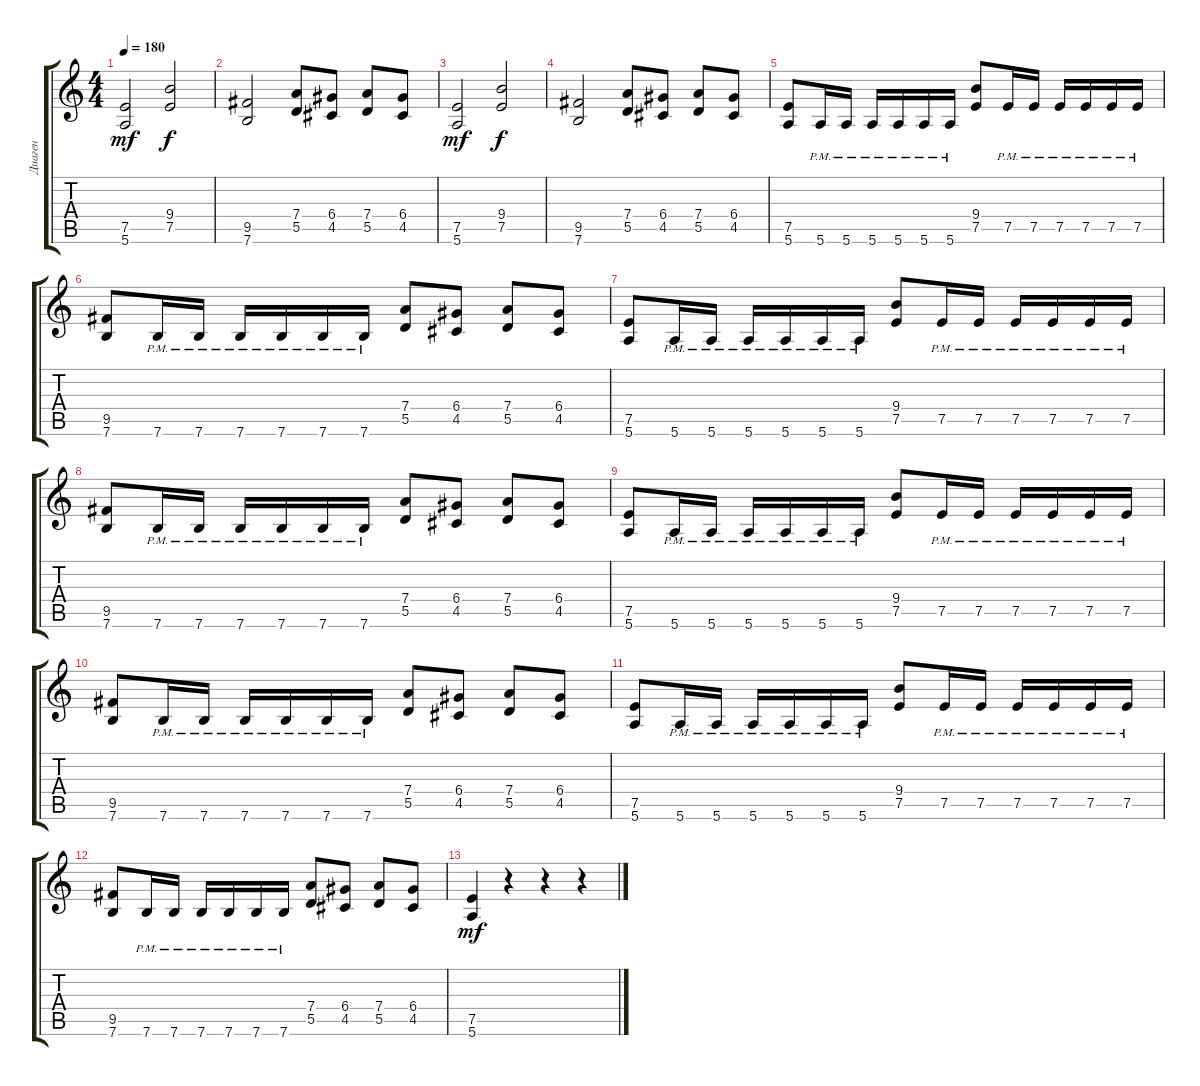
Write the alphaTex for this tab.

\track ("Диаген" "Диаген") {instrument distortionguitar}
\staff {score tabs}
\tuning (E4 B3 G3 D3 A2 E2) {hide}
\ts (4 4)
\tempo 180
\clef g2
\ks c
(7.5 5.6).2{dy mf} (9.4 7.5).2{dy f} |
(9.5 7.6).2 (7.4 5.5).8 (6.4 4.5).8 (7.4 5.5).8 (6.4 4.5).8 |
(7.5 5.6).2{dy mf} (9.4 7.5).2{dy f} |
(9.5 7.6).2 (7.4 5.5).8 (6.4 4.5).8 (7.4 5.5).8 (6.4 4.5).8 |
(7.5 5.6).8 5.6{pm}.16 5.6{pm}.16 5.6{pm}.16 5.6{pm}.16 5.6{pm}.16 5.6{pm}.16 (9.4 7.5).8 7.5{pm}.16 7.5{pm}.16 7.5{pm}.16 7.5{pm}.16 7.5{pm}.16 7.5{pm}.16 |
(9.5 7.6).8 7.6{pm}.16 7.6{pm}.16 7.6{pm}.16 7.6{pm}.16 7.6{pm}.16 7.6{pm}.16 (7.4 5.5).8 (6.4 4.5).8 (7.4 5.5).8 (6.4 4.5).8 |
(7.5 5.6).8 5.6{pm}.16 5.6{pm}.16 5.6{pm}.16 5.6{pm}.16 5.6{pm}.16 5.6{pm}.16 (9.4 7.5).8 7.5{pm}.16 7.5{pm}.16 7.5{pm}.16 7.5{pm}.16 7.5{pm}.16 7.5{pm}.16 |
(9.5 7.6).8 7.6{pm}.16 7.6{pm}.16 7.6{pm}.16 7.6{pm}.16 7.6{pm}.16 7.6{pm}.16 (7.4 5.5).8 (6.4 4.5).8 (7.4 5.5).8 (6.4 4.5).8 |
(7.5 5.6).8 5.6{pm}.16 5.6{pm}.16 5.6{pm}.16 5.6{pm}.16 5.6{pm}.16 5.6{pm}.16 (9.4 7.5).8 7.5{pm}.16 7.5{pm}.16 7.5{pm}.16 7.5{pm}.16 7.5{pm}.16 7.5{pm}.16 |
(9.5 7.6).8 7.6{pm}.16 7.6{pm}.16 7.6{pm}.16 7.6{pm}.16 7.6{pm}.16 7.6{pm}.16 (7.4 5.5).8 (6.4 4.5).8 (7.4 5.5).8 (6.4 4.5).8 |
(7.5 5.6).8 5.6{pm}.16 5.6{pm}.16 5.6{pm}.16 5.6{pm}.16 5.6{pm}.16 5.6{pm}.16 (9.4 7.5).8 7.5{pm}.16 7.5{pm}.16 7.5{pm}.16 7.5{pm}.16 7.5{pm}.16 7.5{pm}.16 |
(9.5 7.6).8 7.6{pm}.16 7.6{pm}.16 7.6{pm}.16 7.6{pm}.16 7.6{pm}.16 7.6{pm}.16 (7.4 5.5).8 (6.4 4.5).8 (7.4 5.5).8 (6.4 4.5).8 |
(7.5 5.6).4{dy mf} r.4 r.4 r.4
